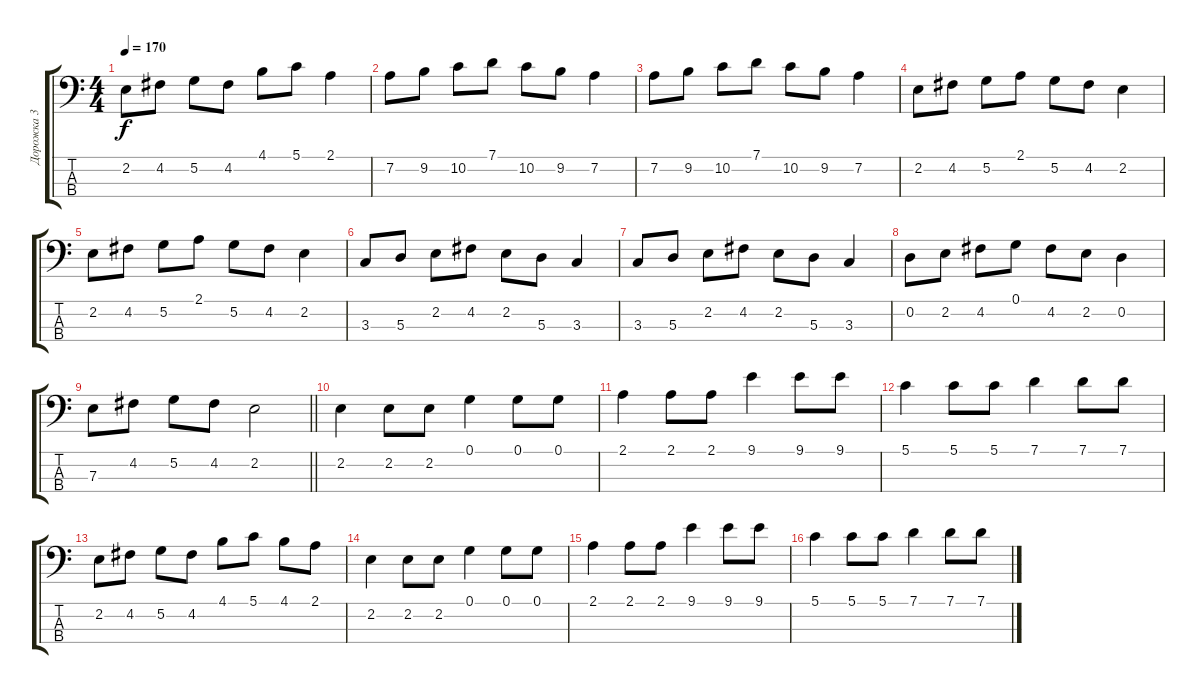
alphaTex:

\track ("Дорожка 3" "Дорожка 3") {instrument electricbasspick}
\staff {score tabs}
\tuning (G2 D2 A1 E1) {hide}
\ts (4 4)
\tempo 170
\clef f4
\ks c
2.2.8{dy f} 4.2.8 5.2.8 4.2.8 4.1.8 5.1.8 2.1.4 |
7.2.8 9.2.8 10.2.8 7.1.8 10.2.8 9.2.8 7.2.4 |
7.2.8 9.2.8 10.2.8 7.1.8 10.2.8 9.2.8 7.2.4 |
2.2.8 4.2.8 5.2.8 2.1.8 5.2.8 4.2.8 2.2.4 |
2.2.8 4.2.8 5.2.8 2.1.8 5.2.8 4.2.8 2.2.4 |
3.3.8 5.3.8 2.2.8 4.2.8 2.2.8 5.3.8 3.3.4 |
3.3.8 5.3.8 2.2.8 4.2.8 2.2.8 5.3.8 3.3.4 |
0.2.8 2.2.8 4.2.8 0.1.8 4.2.8 2.2.8 0.2.4 |
\barLineRight lightlight
7.3.8 4.2.8 5.2.8 4.2.8 2.2.2 |
2.2.4 2.2.8 2.2.8 0.1.4 0.1.8 0.1.8 |
2.1.4 2.1.8 2.1.8 9.1.4 9.1.8 9.1.8 |
5.1.4 5.1.8 5.1.8 7.1.4 7.1.8 7.1.8 |
2.2.8 4.2.8 5.2.8 4.2.8 4.1.8 5.1.8 4.1.8 2.1.8 |
2.2.4 2.2.8 2.2.8 0.1.4 0.1.8 0.1.8 |
2.1.4 2.1.8 2.1.8 9.1.4 9.1.8 9.1.8 |
5.1.4 5.1.8 5.1.8 7.1.4 7.1.8 7.1.8
